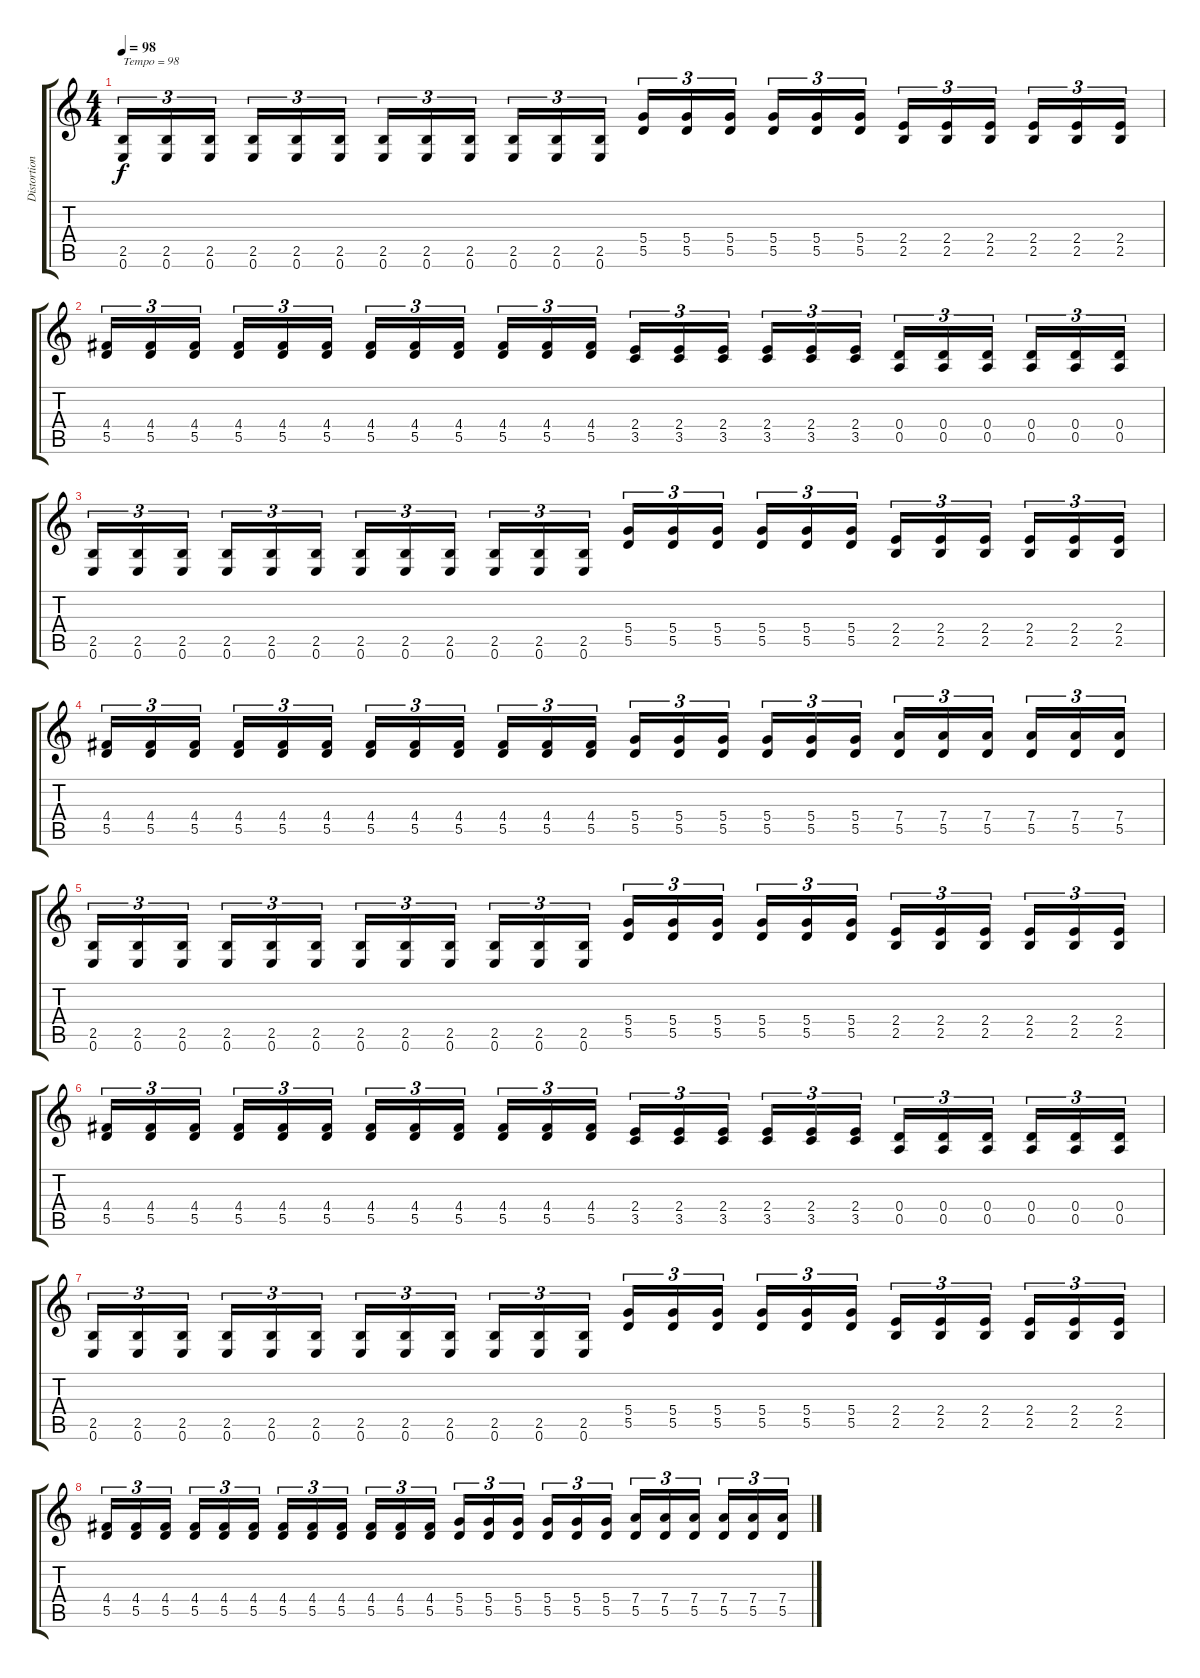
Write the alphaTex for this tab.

\track ("Distortion guitar 2" "Distortion") {instrument overdrivenguitar}
\staff {score tabs}
\tuning (E4 B3 G3 D3 A2 E2) {hide}
\ts (4 4)
\tempo 98
\clef g2
\ks c
(2.5 0.6).16{tu (3 2) txt "Tempo = 98" dy f volume 16} (2.5 0.6).16{tu (3 2)} (2.5 0.6).16{tu (3 2)} (2.5 0.6).16{tu (3 2)} (2.5 0.6).16{tu (3 2)} (2.5 0.6).16{tu (3 2)} (2.5 0.6).16{tu (3 2)} (2.5 0.6).16{tu (3 2)} (2.5 0.6).16{tu (3 2)} (2.5 0.6).16{tu (3 2)} (2.5 0.6).16{tu (3 2)} (2.5 0.6).16{tu (3 2)} (5.4 5.5).16{tu (3 2)} (5.4 5.5).16{tu (3 2)} (5.4 5.5).16{tu (3 2)} (5.4 5.5).16{tu (3 2)} (5.4 5.5).16{tu (3 2)} (5.4 5.5).16{tu (3 2)} (2.4 2.5).16{tu (3 2)} (2.4 2.5).16{tu (3 2)} (2.4 2.5).16{tu (3 2)} (2.4 2.5).16{tu (3 2)} (2.4 2.5).16{tu (3 2)} (2.4 2.5).16{tu (3 2)} |
(4.4 5.5).16{tu (3 2)} (4.4 5.5).16{tu (3 2)} (4.4 5.5).16{tu (3 2)} (4.4 5.5).16{tu (3 2)} (4.4 5.5).16{tu (3 2)} (4.4 5.5).16{tu (3 2)} (4.4 5.5).16{tu (3 2)} (4.4 5.5).16{tu (3 2)} (4.4 5.5).16{tu (3 2)} (4.4 5.5).16{tu (3 2)} (4.4 5.5).16{tu (3 2)} (4.4 5.5).16{tu (3 2)} (2.4 3.5).16{tu (3 2)} (2.4 3.5).16{tu (3 2)} (2.4 3.5).16{tu (3 2)} (2.4 3.5).16{tu (3 2)} (2.4 3.5).16{tu (3 2)} (2.4 3.5).16{tu (3 2)} (0.4 0.5).16{tu (3 2)} (0.4 0.5).16{tu (3 2)} (0.4 0.5).16{tu (3 2)} (0.4 0.5).16{tu (3 2)} (0.4 0.5).16{tu (3 2)} (0.4 0.5).16{tu (3 2)} |
(2.5 0.6).16{tu (3 2)} (2.5 0.6).16{tu (3 2)} (2.5 0.6).16{tu (3 2)} (2.5 0.6).16{tu (3 2)} (2.5 0.6).16{tu (3 2)} (2.5 0.6).16{tu (3 2)} (2.5 0.6).16{tu (3 2)} (2.5 0.6).16{tu (3 2)} (2.5 0.6).16{tu (3 2)} (2.5 0.6).16{tu (3 2)} (2.5 0.6).16{tu (3 2)} (2.5 0.6).16{tu (3 2)} (5.4 5.5).16{tu (3 2)} (5.4 5.5).16{tu (3 2)} (5.4 5.5).16{tu (3 2)} (5.4 5.5).16{tu (3 2)} (5.4 5.5).16{tu (3 2)} (5.4 5.5).16{tu (3 2)} (2.4 2.5).16{tu (3 2)} (2.4 2.5).16{tu (3 2)} (2.4 2.5).16{tu (3 2)} (2.4 2.5).16{tu (3 2)} (2.4 2.5).16{tu (3 2)} (2.4 2.5).16{tu (3 2)} |
(4.4 5.5).16{tu (3 2)} (4.4 5.5).16{tu (3 2)} (4.4 5.5).16{tu (3 2)} (4.4 5.5).16{tu (3 2)} (4.4 5.5).16{tu (3 2)} (4.4 5.5).16{tu (3 2)} (4.4 5.5).16{tu (3 2)} (4.4 5.5).16{tu (3 2)} (4.4 5.5).16{tu (3 2)} (4.4 5.5).16{tu (3 2)} (4.4 5.5).16{tu (3 2)} (4.4 5.5).16{tu (3 2)} (5.4 5.5).16{tu (3 2)} (5.4 5.5).16{tu (3 2)} (5.4 5.5).16{tu (3 2)} (5.4 5.5).16{tu (3 2)} (5.4 5.5).16{tu (3 2)} (5.4 5.5).16{tu (3 2)} (7.4 5.5).16{tu (3 2)} (7.4 5.5).16{tu (3 2)} (7.4 5.5).16{tu (3 2)} (7.4 5.5).16{tu (3 2)} (7.4 5.5).16{tu (3 2)} (7.4 5.5).16{tu (3 2)} |
(2.5 0.6).16{tu (3 2)} (2.5 0.6).16{tu (3 2)} (2.5 0.6).16{tu (3 2)} (2.5 0.6).16{tu (3 2)} (2.5 0.6).16{tu (3 2)} (2.5 0.6).16{tu (3 2)} (2.5 0.6).16{tu (3 2)} (2.5 0.6).16{tu (3 2)} (2.5 0.6).16{tu (3 2)} (2.5 0.6).16{tu (3 2)} (2.5 0.6).16{tu (3 2)} (2.5 0.6).16{tu (3 2)} (5.4 5.5).16{tu (3 2)} (5.4 5.5).16{tu (3 2)} (5.4 5.5).16{tu (3 2)} (5.4 5.5).16{tu (3 2)} (5.4 5.5).16{tu (3 2)} (5.4 5.5).16{tu (3 2)} (2.4 2.5).16{tu (3 2)} (2.4 2.5).16{tu (3 2)} (2.4 2.5).16{tu (3 2)} (2.4 2.5).16{tu (3 2)} (2.4 2.5).16{tu (3 2)} (2.4 2.5).16{tu (3 2)} |
(4.4 5.5).16{tu (3 2)} (4.4 5.5).16{tu (3 2)} (4.4 5.5).16{tu (3 2)} (4.4 5.5).16{tu (3 2)} (4.4 5.5).16{tu (3 2)} (4.4 5.5).16{tu (3 2)} (4.4 5.5).16{tu (3 2)} (4.4 5.5).16{tu (3 2)} (4.4 5.5).16{tu (3 2)} (4.4 5.5).16{tu (3 2)} (4.4 5.5).16{tu (3 2)} (4.4 5.5).16{tu (3 2)} (2.4 3.5).16{tu (3 2)} (2.4 3.5).16{tu (3 2)} (2.4 3.5).16{tu (3 2)} (2.4 3.5).16{tu (3 2)} (2.4 3.5).16{tu (3 2)} (2.4 3.5).16{tu (3 2)} (0.4 0.5).16{tu (3 2)} (0.4 0.5).16{tu (3 2)} (0.4 0.5).16{tu (3 2)} (0.4 0.5).16{tu (3 2)} (0.4 0.5).16{tu (3 2)} (0.4 0.5).16{tu (3 2)} |
(2.5 0.6).16{tu (3 2)} (2.5 0.6).16{tu (3 2)} (2.5 0.6).16{tu (3 2)} (2.5 0.6).16{tu (3 2)} (2.5 0.6).16{tu (3 2)} (2.5 0.6).16{tu (3 2)} (2.5 0.6).16{tu (3 2)} (2.5 0.6).16{tu (3 2)} (2.5 0.6).16{tu (3 2)} (2.5 0.6).16{tu (3 2)} (2.5 0.6).16{tu (3 2)} (2.5 0.6).16{tu (3 2)} (5.4 5.5).16{tu (3 2)} (5.4 5.5).16{tu (3 2)} (5.4 5.5).16{tu (3 2)} (5.4 5.5).16{tu (3 2)} (5.4 5.5).16{tu (3 2)} (5.4 5.5).16{tu (3 2)} (2.4 2.5).16{tu (3 2)} (2.4 2.5).16{tu (3 2)} (2.4 2.5).16{tu (3 2)} (2.4 2.5).16{tu (3 2)} (2.4 2.5).16{tu (3 2)} (2.4 2.5).16{tu (3 2)} |
(4.4 5.5).16{tu (3 2)} (4.4 5.5).16{tu (3 2)} (4.4 5.5).16{tu (3 2)} (4.4 5.5).16{tu (3 2)} (4.4 5.5).16{tu (3 2)} (4.4 5.5).16{tu (3 2)} (4.4 5.5).16{tu (3 2)} (4.4 5.5).16{tu (3 2)} (4.4 5.5).16{tu (3 2)} (4.4 5.5).16{tu (3 2)} (4.4 5.5).16{tu (3 2)} (4.4 5.5).16{tu (3 2)} (5.4 5.5).16{tu (3 2)} (5.4 5.5).16{tu (3 2)} (5.4 5.5).16{tu (3 2)} (5.4 5.5).16{tu (3 2)} (5.4 5.5).16{tu (3 2)} (5.4 5.5).16{tu (3 2)} (7.4 5.5).16{tu (3 2)} (7.4 5.5).16{tu (3 2)} (7.4 5.5).16{tu (3 2)} (7.4 5.5).16{tu (3 2)} (7.4 5.5).16{tu (3 2)} (7.4 5.5).16{tu (3 2)}
